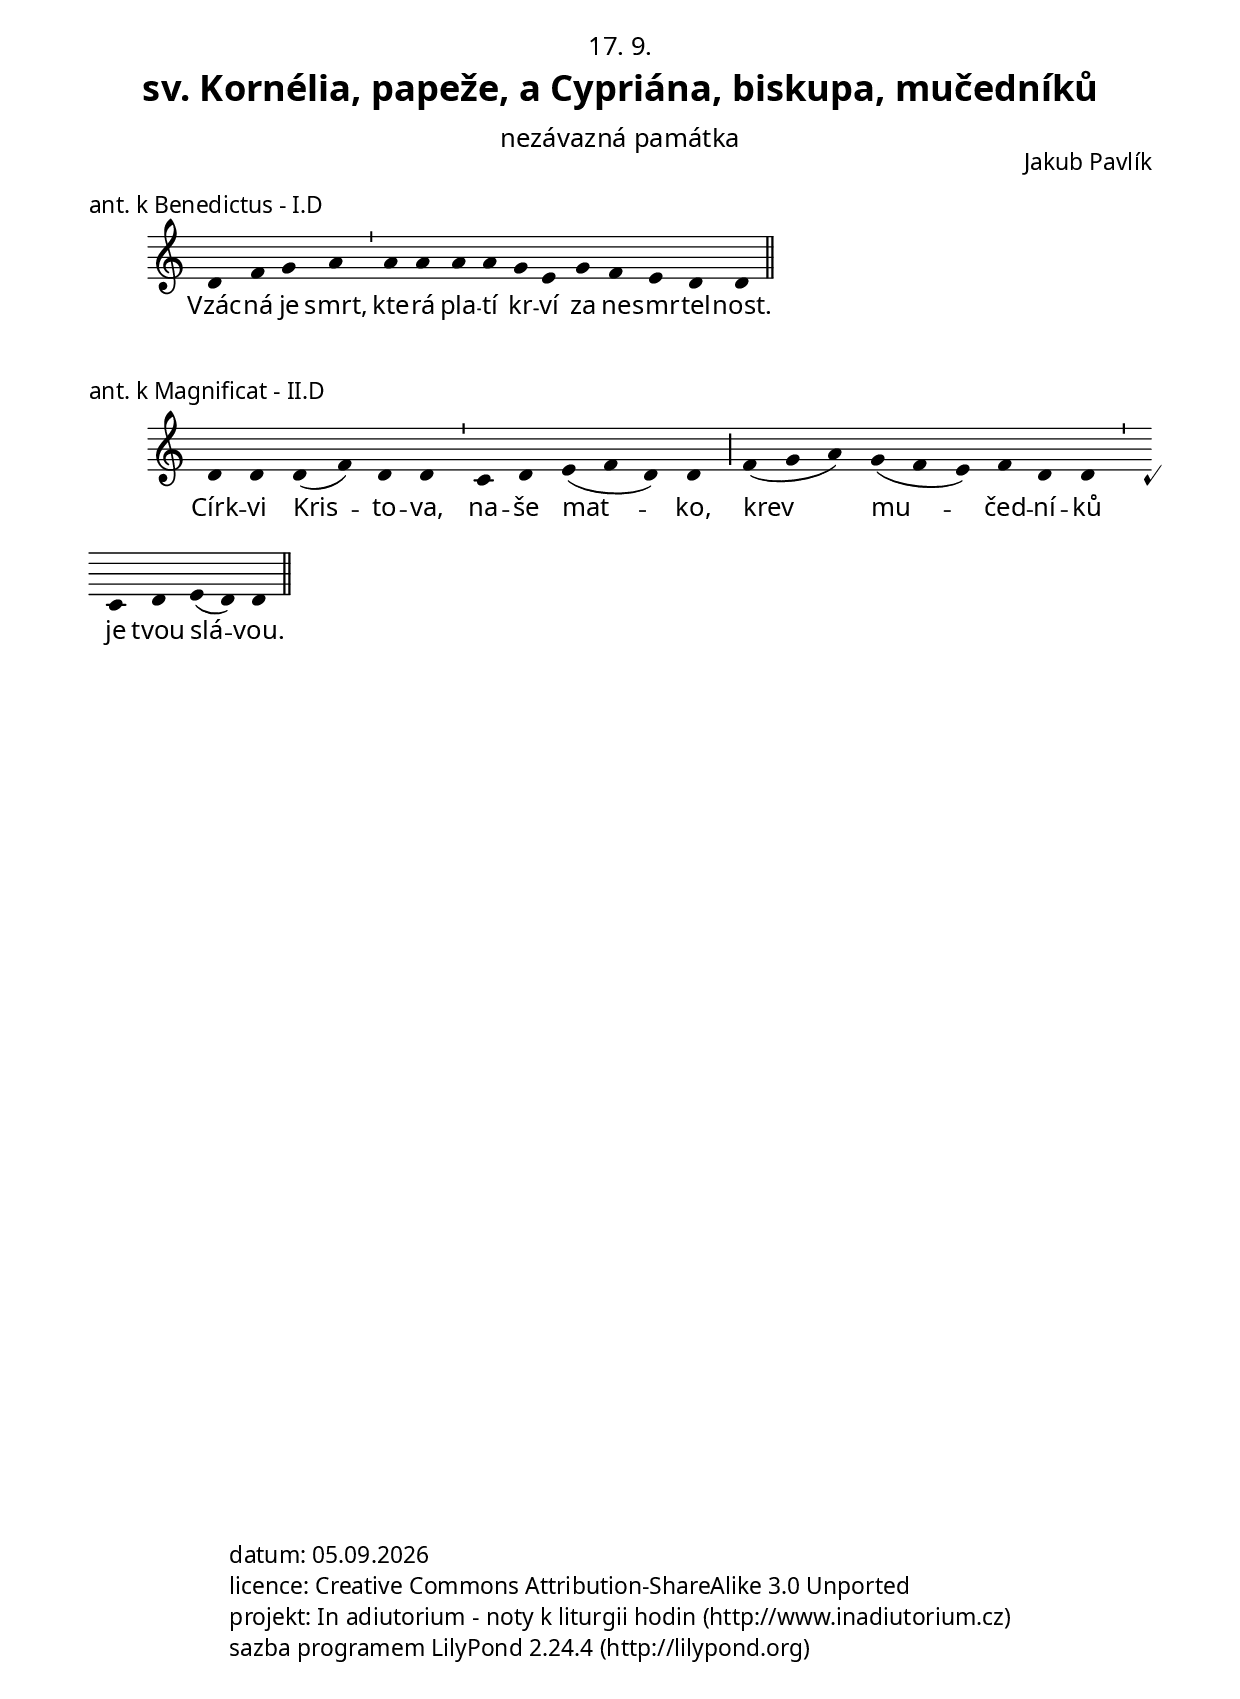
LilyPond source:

\version "2.19.16"

\include "../spolecne.ly"

\header {
  title = \markup\titleSvatek
            "sv. Kornélia, papeže, a Cypriána, biskupa, mučedníků"
            "nezávazná památka"
            "17. 9."
  composer = "Jakub Pavlík"
}

\score {
  \relative c' {
    \choralniRezim
    d4 f g a \barMin
    a a a a g e g f e d d \barFinalis
  }
  \addlyrics {
    Vzác -- ná je smrt,
    kte -- rá pla -- tí kr -- ví za ne -- smr -- tel -- nost.
  }
  \header {
    quid = "ant. k Benedictus"
    modus = "I"
    differentia = "D"
    psalmus = ""
    id = "aben"
    piece = \markup {\sestavTitulekBezZalmu}
  }
}

\score {
  \relative c' {
    \choralniRezim
    d d d( f) d d \barMin
    c d e( f d) d \barMaior
    f( g a) g( f e) f d d \barMin
    c d e( d) d \barFinalis
  }
  \addlyrics {
    Círk -- vi Kris -- to -- va,
    na -- še mat -- ko,
    krev mu -- čed -- ní -- ků
    je tvou slá -- vou.
  }
  \header {
    quid = "ant. k Magnificat"
    modus = "II"
    differentia = "D"
    psalmus = ""
    id = "amag"
    piece = \markup {\sestavTitulekBezZalmu}
  }
}